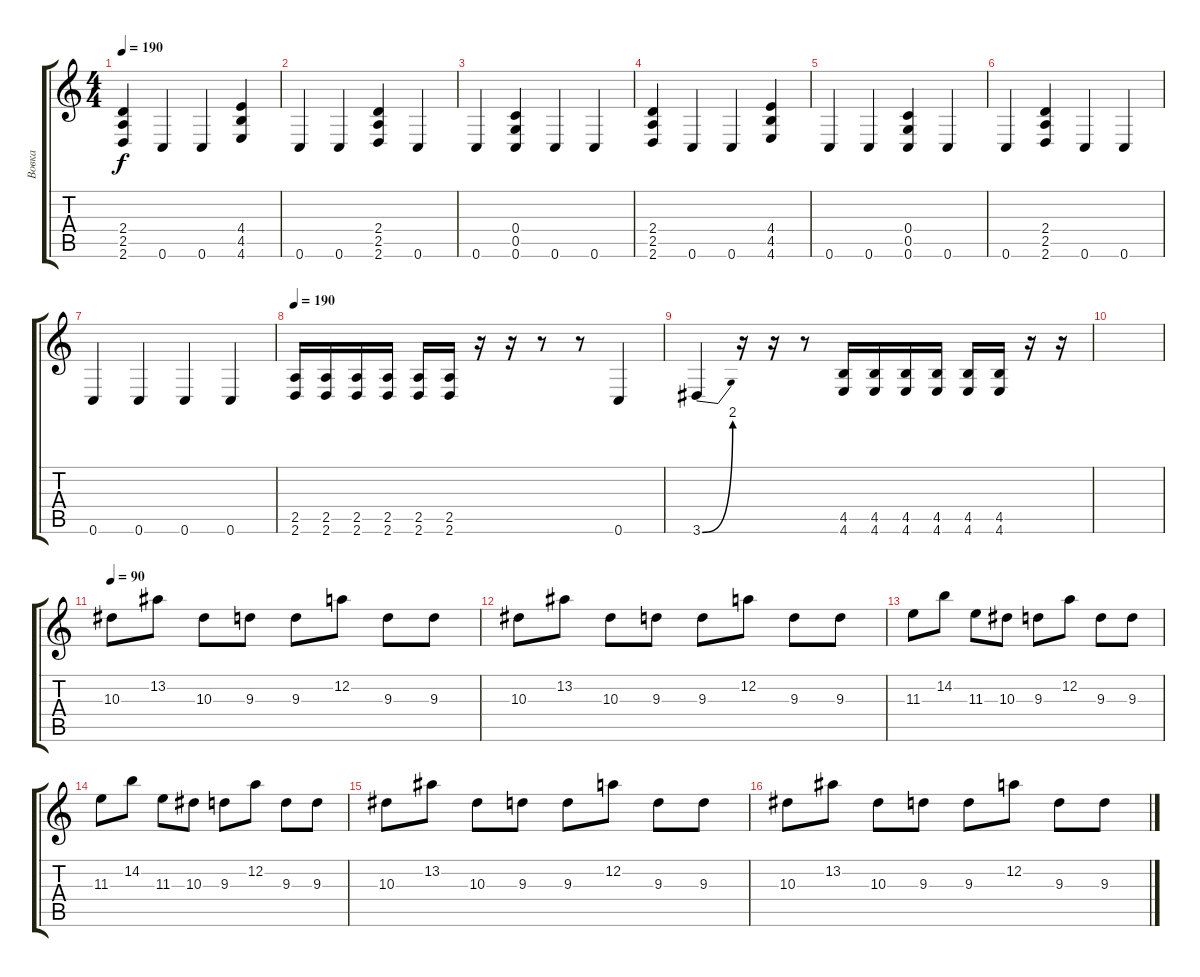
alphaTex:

\track ("Вовка" "Вовка") {instrument distortionguitar}
\staff {score tabs}
\tuning (D4 A3 F3 C3 G2 C2) {hide}
\ts (4 4)
\tempo 190
\clef g2
\ks c
(2.4 2.5 2.6).4{dy f} 0.6.4 0.6.4 (4.4 4.5 4.6).4 |
0.6.4 0.6.4 (2.4 2.5 2.6).4 0.6.4 |
0.6.4 (0.4 0.5 0.6).4 0.6.4 0.6.4 |
(2.4 2.5 2.6).4 0.6.4 0.6.4 (4.4 4.5 4.6).4 |
0.6.4 0.6.4 (0.4 0.5 0.6).4 0.6.4 |
0.6.4 (2.4 2.5 2.6).4 0.6.4 0.6.4 |
0.6.4 0.6.4 0.6.4 0.6.4 |
\tempo 190
(2.5 2.6).16 (2.5 2.6).16 (2.5 2.6).16 (2.5 2.6).16 (2.5 2.6).16 (2.5 2.6).16 r.16 r.16 r.8 r.8 0.6.4 |
3.6{be (bend 0 0 60 8)}.4 r.16 r.16 r.8 (4.5 4.6).16 (4.5 4.6).16 (4.5 4.6).16 (4.5 4.6).16 (4.5 4.6).16 (4.5 4.6).16 r.16 r.16 |
|
\tempo 90
10.3.8 13.2.8 10.3.8 9.3.8 9.3.8 12.2.8 9.3.8 9.3.8 |
10.3.8 13.2.8 10.3.8 9.3.8 9.3.8 12.2.8 9.3.8 9.3.8 |
11.3.8 14.2.8 11.3.8 10.3.8 9.3.8 12.2.8 9.3.8 9.3.8 |
11.3.8 14.2.8 11.3.8 10.3.8 9.3.8 12.2.8 9.3.8 9.3.8 |
10.3.8 13.2.8 10.3.8 9.3.8 9.3.8 12.2.8 9.3.8 9.3.8 |
10.3.8 13.2.8 10.3.8 9.3.8 9.3.8 12.2.8 9.3.8 9.3.8
